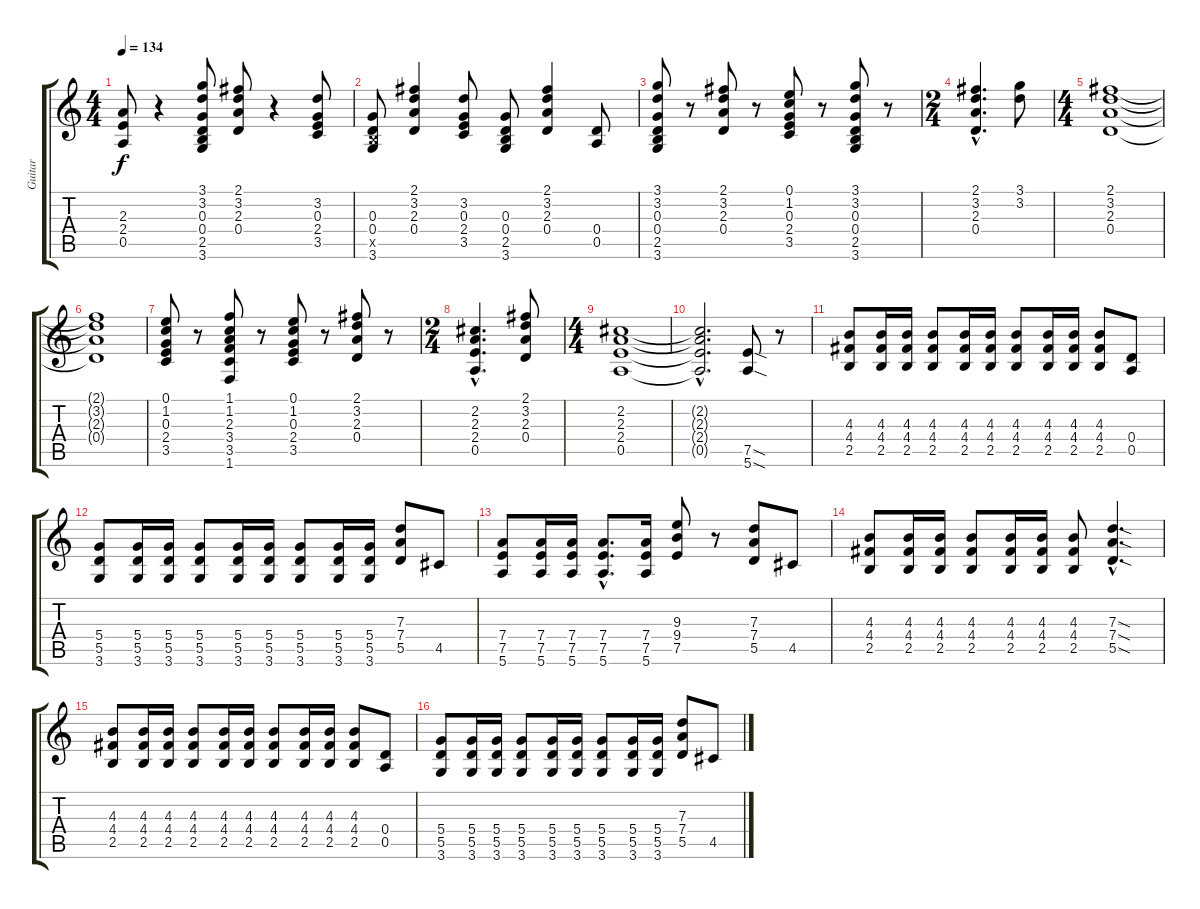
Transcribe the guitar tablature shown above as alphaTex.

\track ("Guitar" "Guitar") {instrument distortionguitar}
\staff {score tabs}
\tuning (E4 B3 G3 D3 A2 E2) {hide}
\ts (4 4)
\tempo 134
\clef g2
\ks c
(2.3 2.4 0.5).8{dy f} r.4 (3.1 3.2 0.3 0.4 2.5 3.6).8 (2.1 3.2 2.3 0.4).8 r.4 (3.2 0.3 2.4 3.5).8 |
(0.3 0.4 2.5{x} 3.6).8 (2.1 3.2 2.3 0.4).4 (3.2 0.3 2.4 3.5).8 (0.3 0.4 2.5 3.6).8 (2.1 3.2 2.3 0.4).4 (0.4 0.5).8 |
(3.1 3.2 0.3 0.4 2.5 3.6).8 r.8 (2.1 3.2 2.3 0.4).8 r.8 (0.1 1.2 0.3 2.4 3.5).8 r.8 (3.1 3.2 0.3 0.4 2.5 3.6).8 r.8 |
\ts (2 4)
(2.1{hac} 3.2{hac} 2.3{hac} 0.4{hac}).4{d} (3.1 3.2).8 |
\ts (4 4)
(2.1 3.2 2.3 0.4).1 |
(2.1{t} 3.2{t} 2.3{t} 0.4{t}).1 |
(0.1 1.2 0.3 2.4 3.5).8 r.8 (1.1 1.2 2.3 3.4 3.5 1.6).8 r.8 (0.1 1.2 0.3 2.4 3.5).8 r.8 (2.1 3.2 2.3 0.4).8 r.8 |
\ts (2 4)
(2.2{hac} 2.3{hac} 2.4{hac} 0.5{hac}).4{d} (2.1 3.2 2.3 0.4).8 |
\ts (4 4)
(2.2 2.3 2.4 0.5).1 |
(2.2{hac t} 2.3{hac t} 2.4{hac t} 0.5{hac t}).2{d} (7.5{sod} 5.6{sod}).8 r.8 |
(4.3 4.4 2.5).8 (4.3 4.4 2.5).16 (4.3 4.4 2.5).16 (4.3 4.4 2.5).8 (4.3 4.4 2.5).16 (4.3 4.4 2.5).16 (4.3 4.4 2.5).8 (4.3 4.4 2.5).16 (4.3 4.4 2.5).16 (4.3 4.4 2.5).8 (0.4 0.5).8 |
(5.4 5.5 3.6).8 (5.4 5.5 3.6).16 (5.4 5.5 3.6).16 (5.4 5.5 3.6).8 (5.4 5.5 3.6).16 (5.4 5.5 3.6).16 (5.4 5.5 3.6).8 (5.4 5.5 3.6).16 (5.4 5.5 3.6).16 (7.3 7.4 5.5).8 4.5.8 |
(7.4 7.5 5.6).8 (7.4 7.5 5.6).16 (7.4 7.5 5.6).16 (7.4{hac} 7.5{hac} 5.6{hac}).8{d} (7.4 7.5 5.6).16 (9.3 9.4 7.5).8 r.8 (7.3 7.4 5.5).8 4.5.8 |
(4.3 4.4 2.5).8 (4.3 4.4 2.5).16 (4.3 4.4 2.5).16 (4.3 4.4 2.5).8 (4.3 4.4 2.5).16 (4.3 4.4 2.5).16 (4.3 4.4 2.5).8 (7.3{sod hac} 7.4{sod hac} 5.5{sod hac}).4{d} |
(4.3 4.4 2.5).8 (4.3 4.4 2.5).16 (4.3 4.4 2.5).16 (4.3 4.4 2.5).8 (4.3 4.4 2.5).16 (4.3 4.4 2.5).16 (4.3 4.4 2.5).8 (4.3 4.4 2.5).16 (4.3 4.4 2.5).16 (4.3 4.4 2.5).8 (0.4 0.5).8 |
(5.4 5.5 3.6).8 (5.4 5.5 3.6).16 (5.4 5.5 3.6).16 (5.4 5.5 3.6).8 (5.4 5.5 3.6).16 (5.4 5.5 3.6).16 (5.4 5.5 3.6).8 (5.4 5.5 3.6).16 (5.4 5.5 3.6).16 (7.3 7.4 5.5).8 4.5.8
